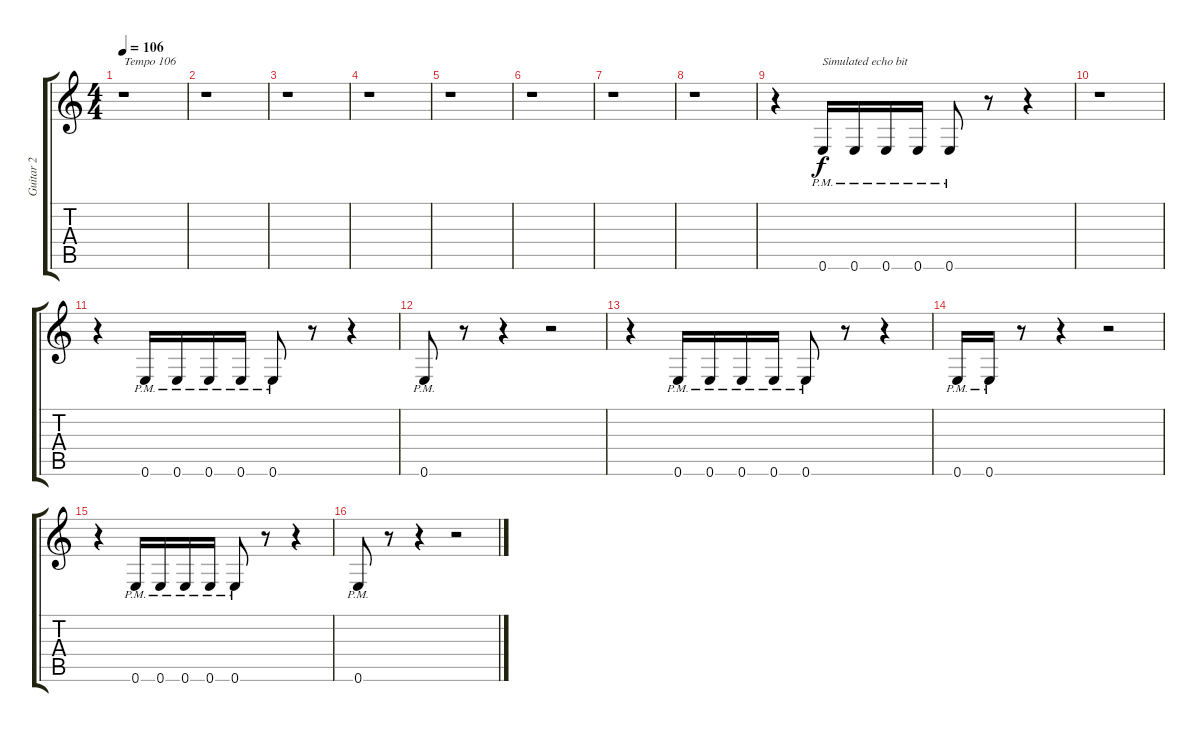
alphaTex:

\track ("Guitar 2" "Guitar 2") {instrument overdrivenguitar}
\staff {score tabs}
\tuning (E4 B3 G3 D3 A2 E2) {hide}
\ts (4 4)
\tempo 106
\clef g2
\ks c
r.1{txt "Tempo 106" dy f instrument overdrivenguitar} |
r.1 |
r.1 |
r.1 |
r.1 |
r.1 |
r.1 |
r.1 |
r.4 0.6{pm}.16{txt "Simulated echo bit"} 0.6{pm}.16 0.6{pm}.16 0.6{pm}.16 0.6{pm}.8 r.8 r.4 |
r.1 |
r.4 0.6{pm}.16 0.6{pm}.16 0.6{pm}.16 0.6{pm}.16 0.6{pm}.8 r.8 r.4 |
0.6{pm}.8 r.8 r.4 r.2 |
r.4 0.6{pm}.16 0.6{pm}.16 0.6{pm}.16 0.6{pm}.16 0.6{pm}.8 r.8 r.4 |
0.6{pm}.16 0.6{pm}.16 r.8 r.4 r.2 |
r.4 0.6{pm}.16 0.6{pm}.16 0.6{pm}.16 0.6{pm}.16 0.6{pm}.8 r.8 r.4 |
0.6{pm}.8 r.8 r.4 r.2
